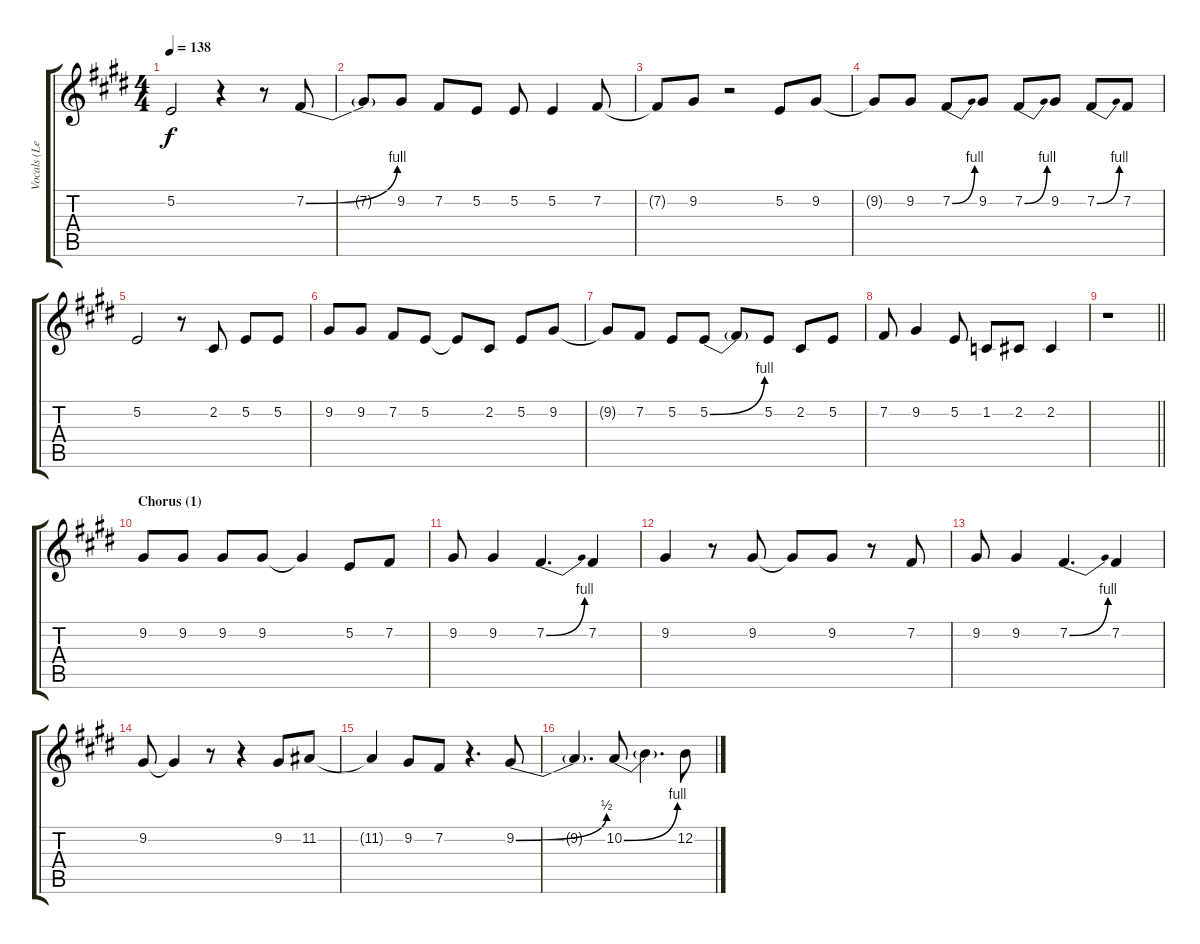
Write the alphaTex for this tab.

\track ("Vocals (Lead)" "Vocals (Le") {instrument trumpet}
\staff {score tabs}
\tuning (E4 B3 G3 D3 A2 E2) {hide}
\ts (4 4)
\tempo 138
\clef g2
\ks e
5.2.2{dy f} r.4 r.8 7.2{be (bend 0 0 60 4)}.8 |
7.2{t}.8 9.2.8 7.2.8 5.2.8 5.2.8 5.2.4 7.2.8 |
7.2{t}.8 9.2.8 r.2 5.2.8 9.2.8 |
9.2{t}.8 9.2.8 7.2{be (bend 0 0 60 4)}.8 9.2.8 7.2{be (bend 0 0 60 4)}.8 9.2.8 7.2{be (bend 0 0 60 4)}.8 7.2.8 |
5.2.2 r.8 2.2.8 5.2.8 5.2.8 |
9.2.8 9.2.8 7.2.8 5.2.8 5.2{t}.8 2.2.8 5.2.8 9.2.8 |
9.2{t}.8 7.2.8 5.2.8 5.2{be (bend 0 0 60 4)}.8 5.2{t}.8 5.2.8 2.2.8 5.2.8 |
7.2.8 9.2.4 5.2.8 1.2.8 2.2.8 2.2.4 |
\barLineRight lightlight
r.1 |
\section ("" "Chorus (1)")
9.2.8 9.2.8 9.2.8 9.2.8 9.2{t}.4 5.2.8 7.2.8 |
9.2.8 9.2.4 7.2{be (bend 0 0 60 4)}.4{d} 7.2.4 |
9.2.4 r.8 9.2.8 9.2{t}.8 9.2.8 r.8 7.2.8 |
9.2.8 9.2.4 7.2{be (bend 0 0 60 4)}.4{d} 7.2.4 |
9.2.8 9.2{t}.4 r.8 r.4 9.2.8 11.2.8 |
11.2{t}.4 9.2.8 7.2.8 r.4{d} 9.2{be (bend 0 0 60 2)}.8 |
9.2{t}.4{d} 10.2{be (bend 0 0 60 4)}.8 10.2{t}.4{d} 12.2.8
